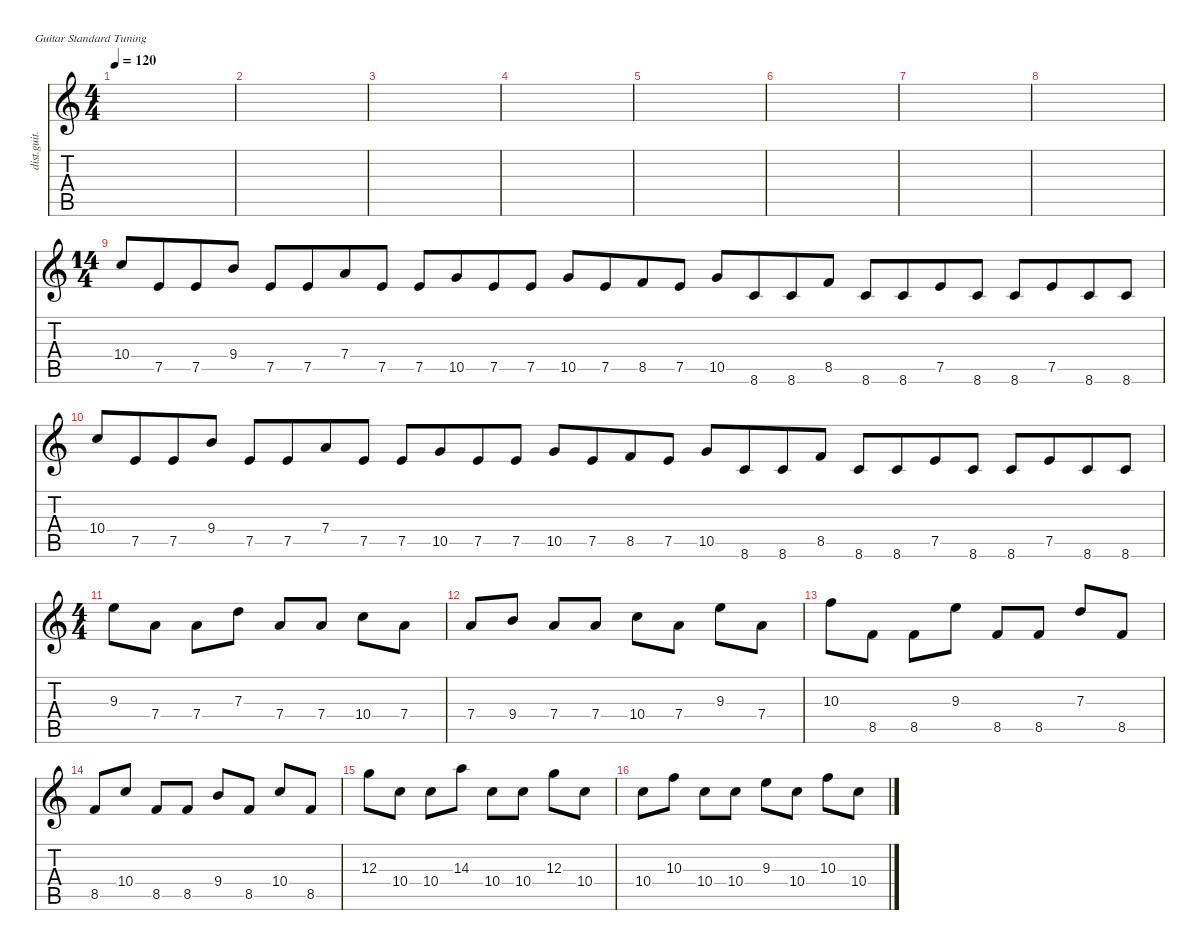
\defaultSystemsLayout 4
\hideDynamics
\bracketExtendMode nobrackets
\otherSystemsTrackNameOrientation horizontal
\track ("Distortion Guitar" "dist.guit.") {instrument distortionguitar}
\staff {score tabs}
\tuning (E4 B3 G3 D3 A2 E2)
\ts (4 4)
\tempo 120
\clef g2
\ks c
|
|
|
|
|
|
|
|
\ts (14 4)
\beaming (8 4 4 4 4 4 4 4)
10.4.8 7.5.8 7.5.8 9.4.8 7.5.8 7.5.8 7.4.8 7.5.8 7.5.8 10.5.8 7.5.8 7.5.8 10.5.8 7.5.8 8.5.8 7.5.8 10.5.8 8.6.8 8.6.8 8.5.8 8.6.8 8.6.8 7.5.8 8.6.8 8.6.8 7.5.8 8.6.8 8.6.8 |
10.4.8 7.5.8 7.5.8 9.4.8 7.5.8 7.5.8 7.4.8 7.5.8 7.5.8 10.5.8 7.5.8 7.5.8 10.5.8 7.5.8 8.5.8 7.5.8 10.5.8 8.6.8 8.6.8 8.5.8 8.6.8 8.6.8 7.5.8 8.6.8 8.6.8 7.5.8 8.6.8 8.6.8 |
\ts (4 4)
\beaming (8 2 2 2 2)
9.3.8 7.4.8 7.4.8 7.3.8 7.4.8 7.4.8 10.4.8 7.4.8 |
7.4.8 9.4.8 7.4.8 7.4.8 10.4.8 7.4.8 9.3.8 7.4.8 |
10.3.8 8.5.8 8.5.8 9.3.8 8.5.8 8.5.8 7.3.8 8.5.8 |
8.5.8 10.4.8 8.5.8 8.5.8 9.4.8 8.5.8 10.4.8 8.5.8 |
12.3.8 10.4.8 10.4.8 14.3.8 10.4.8 10.4.8 12.3.8 10.4.8 |
10.4.8 10.3.8 10.4.8 10.4.8 9.3.8 10.4.8 10.3.8 10.4.8
